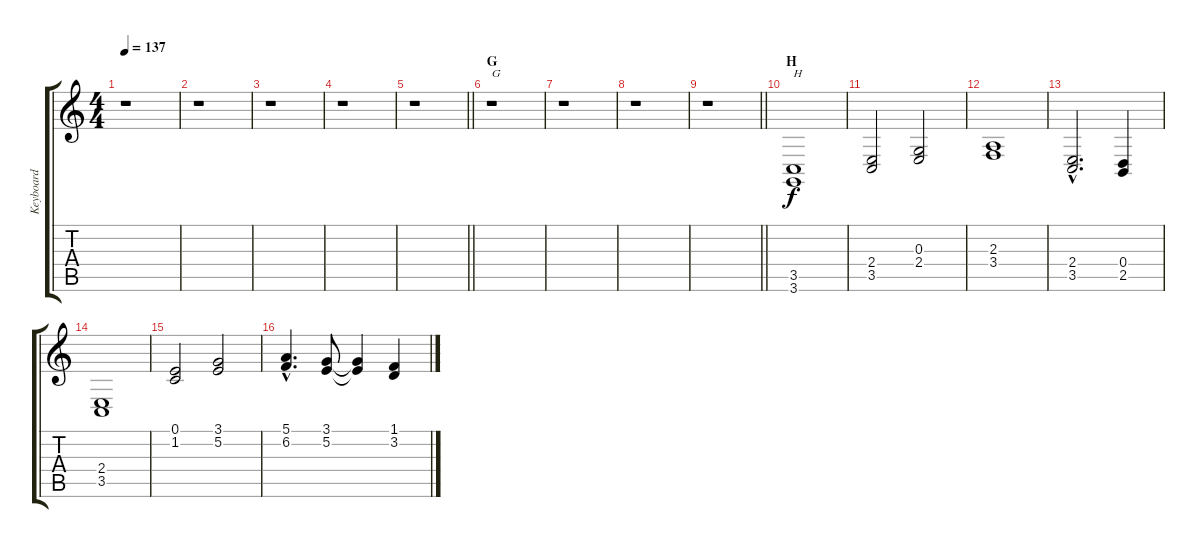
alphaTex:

\track ("Keyboard" "Keyboard") {instrument accordion}
\staff {score tabs}
\tuning (E4 B3 G3 D3 A2 E2) {hide}
\ts (4 4)
\tempo 137
\clef g2
\ks c
r.1{dy f} |
r.1 |
r.1 |
r.1 |
\barLineRight lightlight
r.1 |
\section ("" "G")
r.1{txt "G"} |
r.1 |
r.1 |
\barLineRight lightlight
r.1 |
\section ("" "H")
(3.5 3.6).1{txt "H"} |
(2.4 3.5).2 (0.3 2.4).2 |
(2.3 3.4).1 |
(2.4{hac} 3.5{hac}).2{d} (0.4 2.5).4 |
(2.4 3.5).1 |
(0.1 1.2).2 (3.1 5.2).2 |
(5.1{hac} 6.2{hac}).4{d} (3.1 5.2).8 (3.1{t} 5.2{t}).4 (1.1 3.2).4
